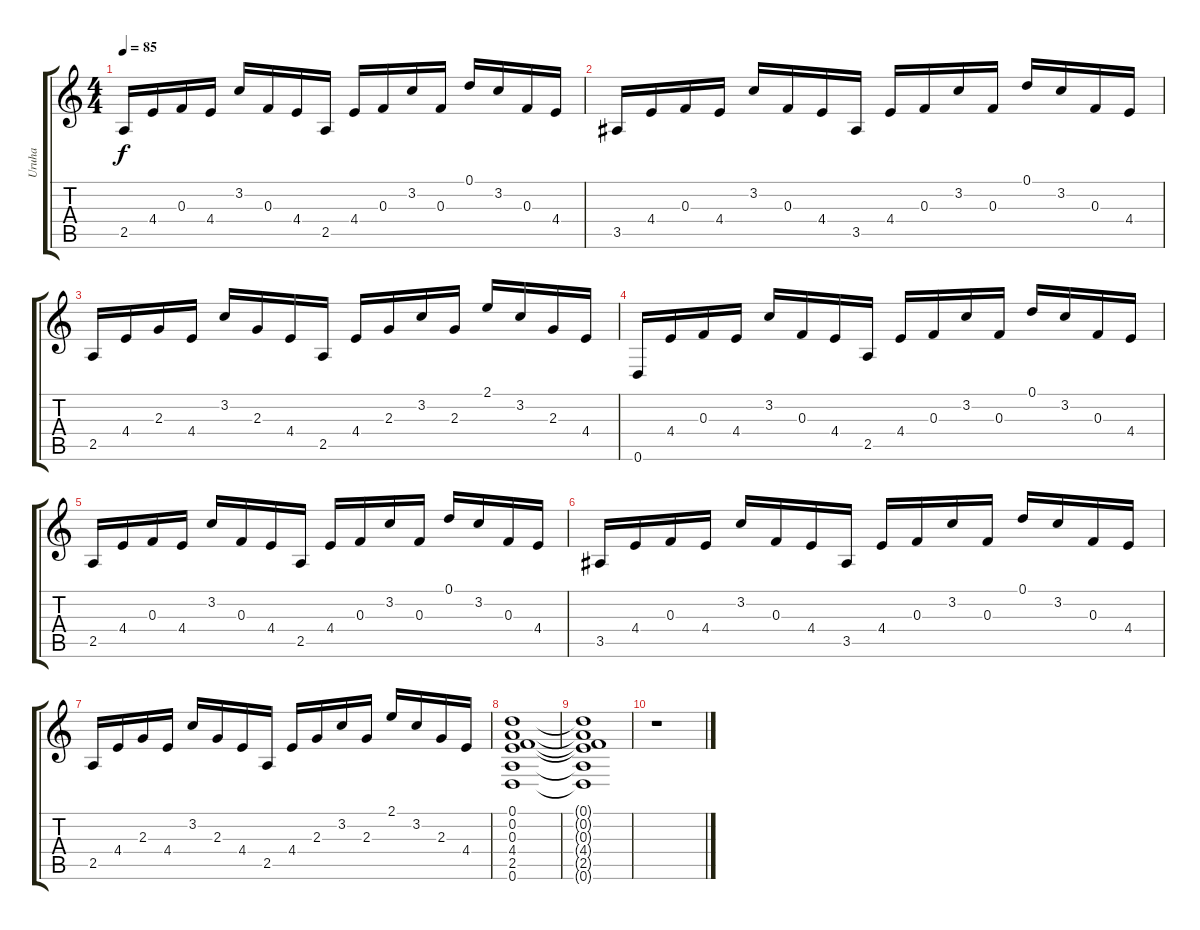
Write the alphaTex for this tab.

\track ("Uruha" "Uruha") {instrument acousticguitarsteel}
\staff {score tabs}
\tuning (D4 A3 F3 C3 G2 D2) {hide}
\ts (4 4)
\tempo 85
\clef g2
\ks c
2.5.16{dy f} 4.4.16 0.3.16 4.4.16 3.2.16 0.3.16 4.4.16 2.5.16 4.4.16 0.3.16 3.2.16 0.3.16 0.1.16 3.2.16 0.3.16 4.4.16 |
3.5.16 4.4.16 0.3.16 4.4.16 3.2.16 0.3.16 4.4.16 3.5.16 4.4.16 0.3.16 3.2.16 0.3.16 0.1.16 3.2.16 0.3.16 4.4.16 |
2.5.16 4.4.16 2.3.16 4.4.16 3.2.16 2.3.16 4.4.16 2.5.16 4.4.16 2.3.16 3.2.16 2.3.16 2.1.16 3.2.16 2.3.16 4.4.16 |
0.6.16 4.4.16 0.3.16 4.4.16 3.2.16 0.3.16 4.4.16 2.5.16 4.4.16 0.3.16 3.2.16 0.3.16 0.1.16 3.2.16 0.3.16 4.4.16 |
2.5.16 4.4.16 0.3.16 4.4.16 3.2.16 0.3.16 4.4.16 2.5.16 4.4.16 0.3.16 3.2.16 0.3.16 0.1.16 3.2.16 0.3.16 4.4.16 |
3.5.16 4.4.16 0.3.16 4.4.16 3.2.16 0.3.16 4.4.16 3.5.16 4.4.16 0.3.16 3.2.16 0.3.16 0.1.16 3.2.16 0.3.16 4.4.16 |
2.5.16 4.4.16 2.3.16 4.4.16 3.2.16 2.3.16 4.4.16 2.5.16 4.4.16 2.3.16 3.2.16 2.3.16 2.1.16 3.2.16 2.3.16 4.4.16 |
(0.1 0.2 0.3 4.4 2.5 0.6).1 |
(0.1{t} 0.2{t} 0.3{t} 4.4{t} 2.5{t} 0.6{t}).1 |
r.1
